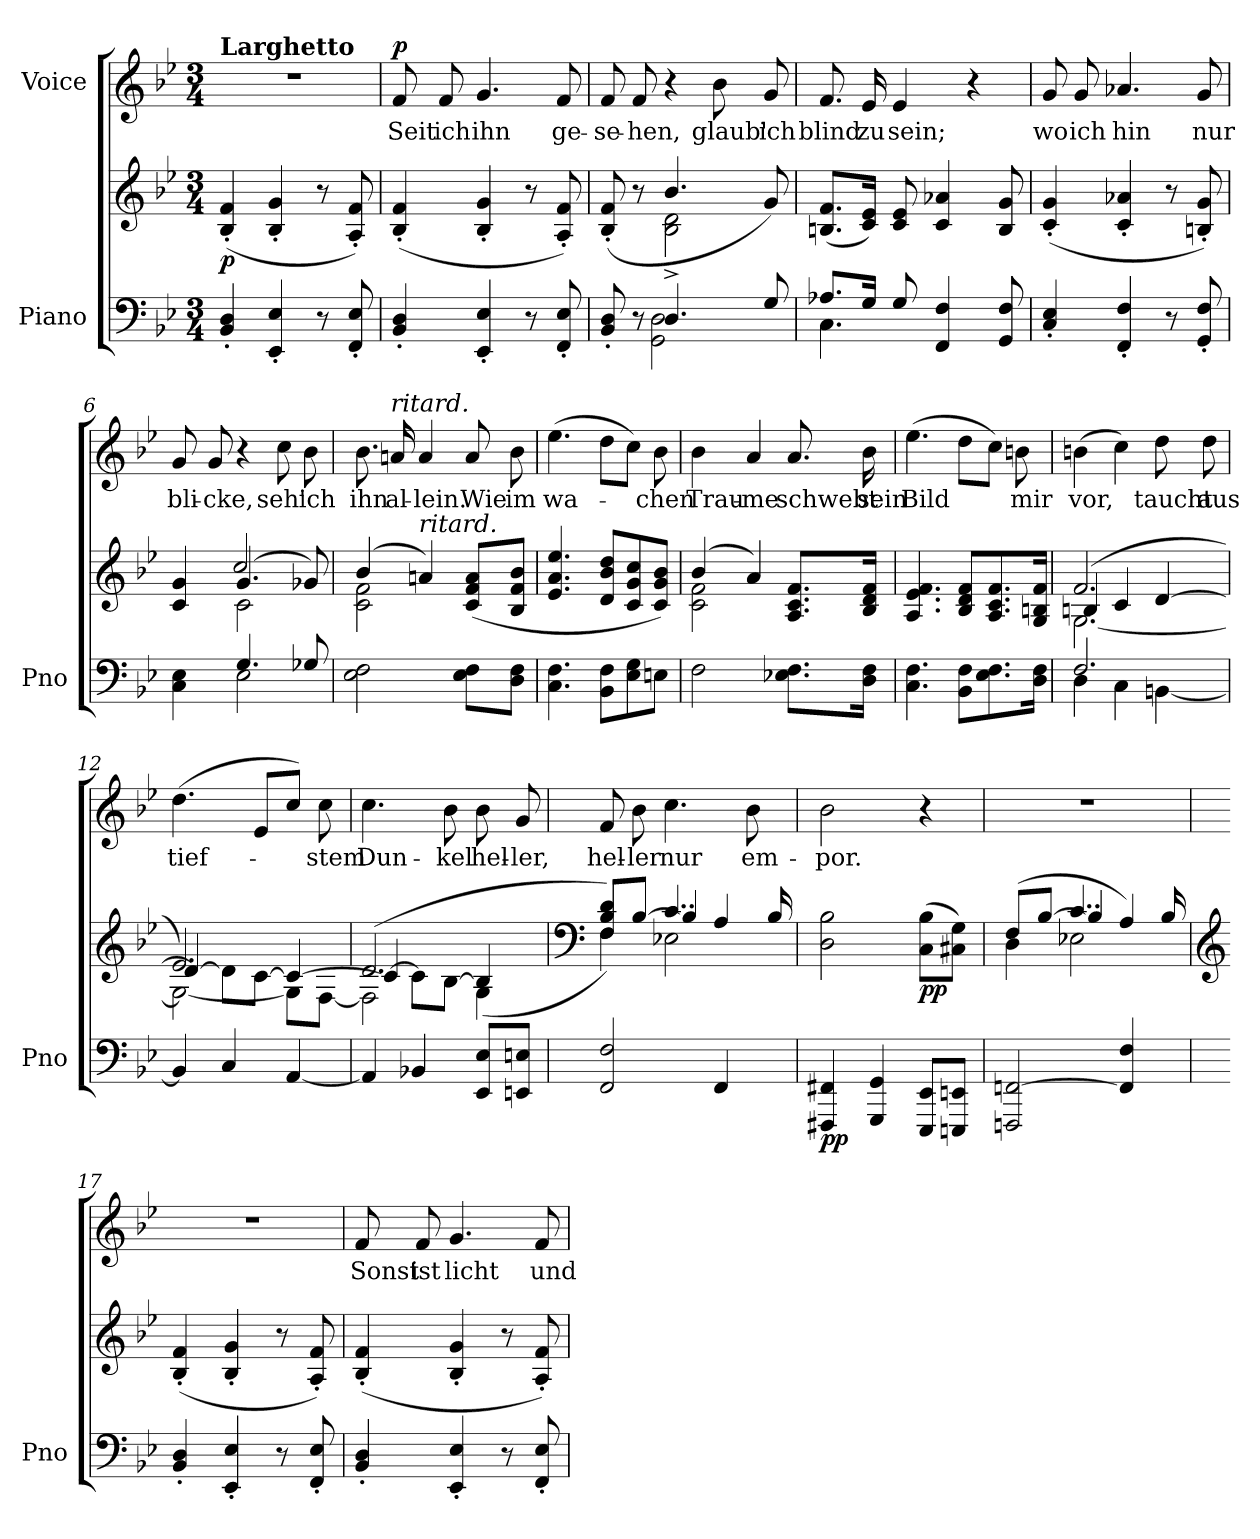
**kern	**kern	**dynam	**kern	**text	**dynam
*part2	*part2	*part2	*part1	*part1	*part1
*staff3	*staff2	*staff2/3	*staff1	*staff1	*staff1
*I"Piano	*	*	*I"Voice	*	*
*I'Pno	*	*	*	*	*
*clefF4	*clefG2	*	*clefG2	*	*
*k[b-e-]	*k[b-e-]	*	*k[b-e-]	*	*
*M3/4	*M3/4	*	*M3/4	*	*
=1	=1	=1	=1	=1	=1
!	!	!	!LO:TX:a:B:t=Larghetto	!	!
!	!	!LO:DY:b	!	!	!
4BB-/' 4D/'	(4B-/' 4f/'	p	2.r	.	.
4EE-/' 4E-/'	4B-/' 4g/'	.	.	.	.
8r	8r	.	.	.	.
8FF/' 8E-/'	8A/' 8f/')	.	.	.	.
=2	=2	=2	=2	=2	=2
!	!	!	!	!	!LO:DY:b
4BB-/' 4D/'	(4B-/' 4f/'	.	8f/	Seit	p
.	.	.	8f/	ich	.
4EE-/' 4E-/'	4B-/' 4g/'	.	4.g/	ihn	.
8r	8r	.	.	.	.
8FF/' 8E-/'	8A/' 8f/')	.	8f/	ge-	.
=3	=3	=3	=3	=3	=3
*^	*^	*	*	*	*
8BB-/'< 8D/'<	4ryy	(8B-/'< 8f/'<	4ryy	.	8f/	-se-	.
8r	.	8r	.	.	8f/	-hen,	.
4.D^/	2GG\ 2D\	4.b-/	2B-\ 2d\	.	4r	.	.
.	.	.	.	.	8b-\	glaub'	.
8G/	.	8g/)	.	.	8g/	ich	.
*	*	*v	*v	*	*	*	*
=4	=4	=4	=4	=4	=4	=4
8.A-X/L	4.C\	(8.Bn/ 8.f/L	.	8.f/	blind	.
16G/Jk	.	16c/ 16e-/Jk)	.	16e-/	zu	.
8G/	.	8c/ 8e-/	.	4e-/	sein;	.
4FF/ 4F/	4ryy	4c/ 4a-X/	.	.	.	.
.	.	.	.	4r	.	.
8GG/ 8F/	8ryy	8B/ 8g/	.	.	.	.
*v	*v	*	*	*	*	*
=5	=5	=5	=5	=5	=5
4C/' 4E-/'	(4c/' 4g/'	.	8g/	wo	.
.	.	.	8g/	ich	.
4FF/' 4F/'	4c/' 4a-X/'	.	4.a-X/	hin	.
8r	8r	.	.	.	.
8GG/' 8F/'	8Bn/' 8g/')	.	8g/	nur	.
=6	=6	=6	=6	=6	=6
*^	*^	*	*	*	*
*	*	*	*^	*	*	*	*
4ryy	4C\ 4E-\	4c/ 4g/	4ryy	4ryy	.	8g/	bli-	.
.	.	.	.	.	.	8g/	-cke,	.
4.G/	2E-\	(4.g/	2c\	2cc/	.	4r	.	.
.	.	.	.	.	.	8cc\	seh'	.
8G-X/	.	8g-X/)	.	.	.	8b-\	ich	.
*v	*v	*	*	*	*	*	*	*
*	*	*v	*v	*	*	*	*
=7	=7	=7	=7	=7	=7	=7
2E-\ 2F\	(4b-/	2c\ 2f\	.	8.b-\	ihn	.
!	!	!	!	!LO:TX:a:i:t=ritard.	!	!
.	.	.	.	16an/	al-	.
!	!LO:TX:i:t=ritard.	!	!	!	!	!
.	4an/)	.	.	4a/	-lein.	.
8E-\ 8F\L	(8c/ 8f/ 8a/L	4ryy	.	8a/	Wie	.
8D\ 8F\J	8B-/ 8f/ 8b-/J	.	.	8b-\	im	.
*	*v	*v	*	*	*	*
=8	=8	=8	=8	=8	=8
4.C\ 4.F\	4.e-/ 4.a/ 4.ee-/	.	(4.ee-\	wa-	.
8BB-\ 8F\L	8d/ 8b-/ 8dd/L	.	8dd\L	.	.
8E-\ 8G\	8c/ 8g/ 8cc/	.	8cc\J)	.	.
8En\J	8c/ 8g/ 8b-/J)	.	8b-\	-chen	.
=9	=9	=9	=9	=9	=9
*	*^	*	*	*	*
2F\	(4b-/	2c\ 2f\	.	4b-\	Trau-	.
.	4a/)	.	.	4a/	-me	.
8.E-X\ 8.F\L	8.A/ 8.c/ 8.f/L	4ryy	.	8.a/	schwebt	.
16D\ 16F\Jk	16B-/ 16d/ 16f/Jk	.	.	16b-\	sein	.
*	*v	*v	*	*	*	*
=10	=10	=10	=10	=10	=10
4.C\ 4.F\	4.A/ 4.e-/ 4.f/	.	(4.ee-\	Bild	.
8BB-\ 8F\L	8B-/ 8d/ 8f/L	.	8dd\L	.	.
8.E-\ 8.F\	8.A/ 8.c/ 8.f/	.	8cc\J)	.	.
.	.	.	8bn\	mir	.
16D\ 16F\Jk	16G/ 16Bn/ 16f/Jk	.	.	.	.
=11	=11	=11	=11	=11	=11
*^	*^	*	*	*	*
*	*	*	*^	*	*	*	*
2.F/	4D\	(2.f/	[2.G\	4Bn/	.	(4bn\	vor,	.
.	4C\	.	.	4c/	.	4cc\)	.	.
.	[4BBn\	.	.	[4d/	.	8dd\	taucht	.
.	.	.	.	.	.	8dd\	aus	.
*v	*v	*	*	*	*	*	*	*
=12	=12	=12	=12	=12	=12	=12	=12
4BB/]	2.e-/)	2G\_	4d/_	.	(4.dd\	tief-	.
4C/	.	.	8d\L]	.	.	.	.
.	.	.	[8c\J	.	8e-/L	.	.
[4AA/	.	8G\L]	4c/_	.	8cc/J)	.	.
.	.	[8F\J	.	.	8cc\	-stem	.
=13	=13	=13	=13	=13	=13	=13	=13
4AA/]	(2.d/	2F\]	4c/_	.	4.cc\	Dun-	.
4BB-X/	.	.	8c\L]	.	.	.	.
.	.	.	[8B-\J	.	8b-\	-kel	.
8EE-/ 8E-/L	.	(4G\	4B-/]	.	8b-\	hel-	.
8EEn/ 8En/J	.	.	.	.	8g/	-ler,	.
=14	=14	=14	=14	=14	=14	=14	=14
*	*clefF4	*	*	*	*	*	*
2FF/ 2F/	4B-/ 4d/)	4F\	8F/L)	.	8f/	hel-	.
.	.	.	[8B-/J	.	8b-\	-ler	.
.	4..c/	2E-X\	4B-/]	.	4.cc\	nur	.
4FF/	.	.	4A/	.	.	.	.
.	.	.	.	.	8b-\	em-	.
.	16B-/	.	.	.	.	.	.
*	*v	*v	*v	*	*	*	*
=15	=15	=15	=15	=15	=15
!	!	!LO:DY:b=2	!	!	!
4FFF#X/ 4FF#X/	2D\ 2B-\	pp	2b-\	-por.	.
4GGG/ 4GG/	.	.	.	.	.
!	!	!LO:DY:b	!	!	!
8EEE-/ 8EE-/L	(8C\ 8B-\L	pp	4r	.	.
8EEEn/ 8EEn/J	8C#X\ 8G\J)	.	.	.	.
=16	=16	=16	=16	=16	=16
*	*^	*	*	*	*
*	*	*^	*	*	*	*
2FFFn/ [2FFn/	4ryy	4D\	(8F/L	.	2.r	.	.
.	.	.	[8B-/J	.	.	.	.
.	4..c/	2E-X\	4B-/]	.	.	.	.
4FF/] 4F/	.	.	4A/)	.	.	.	.
.	16B-/	.	.	.	.	.	.
*	*v	*v	*v	*	*	*	*
=17	=17	=17	=17	=17	=17
*	*clefG2	*	*	*	*
4BB-/' 4D/'	(4B-/' 4f/'	.	2.r	.	.
4EE-/' 4E-/'	4B-/' 4g/'	.	.	.	.
8r	8r	.	.	.	.
8FF/' 8E-/'	8A/' 8f/')	.	.	.	.
=18	=18	=18	=18	=18	=18
4BB-/' 4D/'	(4B-/' 4f/'	.	8f/	Sonst	.
.	.	.	8f/	ist	.
4EE-/' 4E-/'	4B-/' 4g/'	.	4.g/	licht	.
8r	8r	.	.	.	.
8FF/' 8E-/'	8A/' 8f/')	.	8f/	und	.
=	=	=	=	=	=
*-	*-	*-	*-	*-	*-
